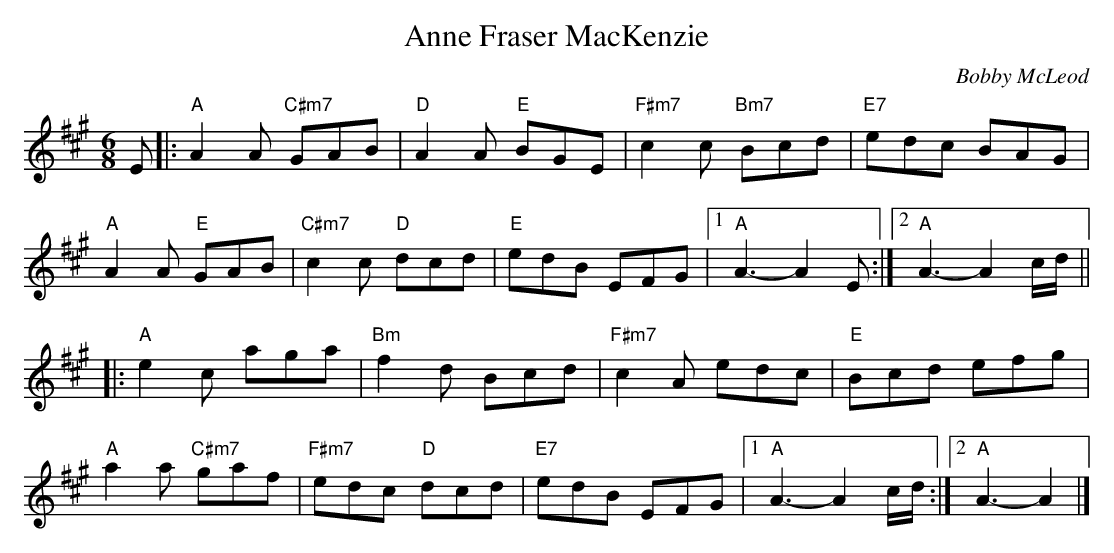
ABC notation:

X:1
T:Anne Fraser MacKenzie
C:Bobby McLeod
L:1/4
M:6/8
K:A
V:1
E/ |: "A" A A/ "C#m7" G/A/B/ | "D" A A/ "E" B/G/E/ | "F#m7" c c/ "Bm7" B/c/d/ |  "E7" e/d/c/ B/A/G/ |
"A" A A/ "E" G/A/B/ | "C#m7" c c/ "D" d/c/d/ | "E" e/d/B/ E/F/G/ |1  "A" A3/2- A E/ :|2 "A" A3/2- A c/4d/4||
 |:"A" e c/ a/g/a/ | "Bm" f d/ B/c/d/ |  "F#m7" c A/ e/d/c/ |"E" B/c/d/ e/f/g/ |
 "A" a a/ "C#m7" g/a/f/ | "F#m7" e/d/c/ "D" d/c/d/ |  "E7" e/d/B/ E/F/G/ |1 "A" A3/2- A c/4d/4 :|2 "A" A3/2- A |]
